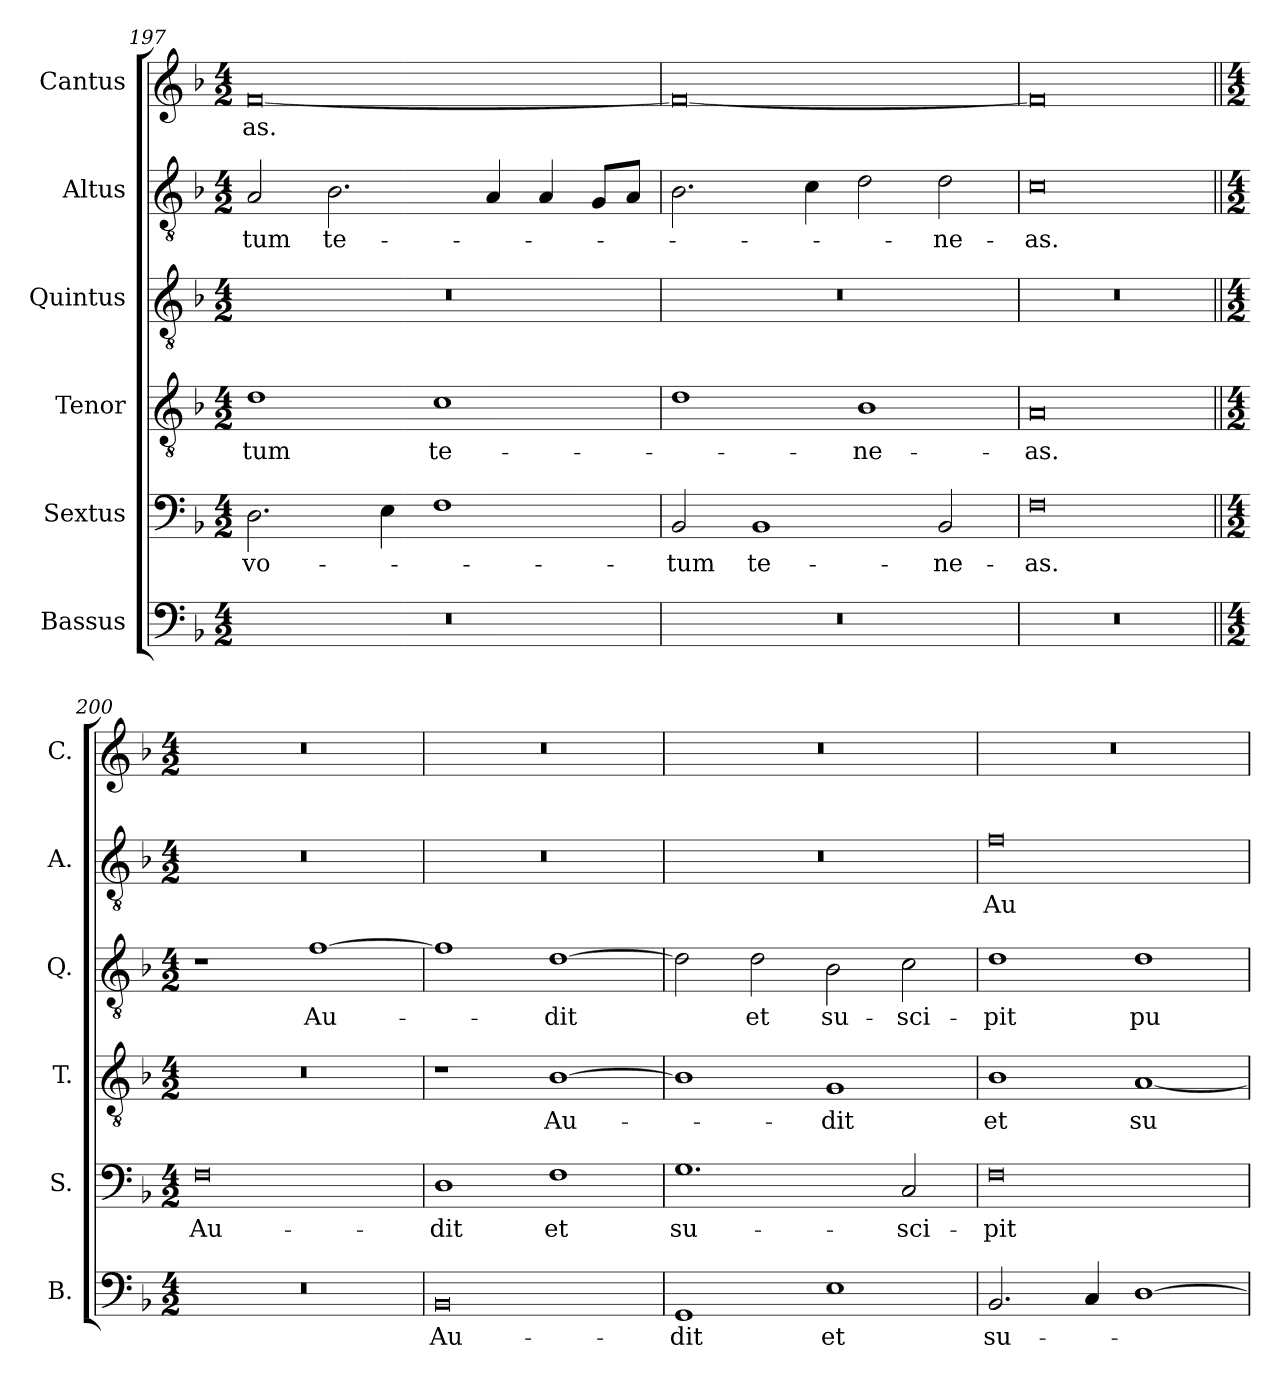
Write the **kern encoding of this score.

**kern	**text	**kern	**text	**kern	**text	**kern	**text	**kern	**text	**kern	**text
*part6	*part6	*part5	*part5	*part4	*part4	*part3	*part3	*part2	*part2	*part1	*part1
*staff6	*staff6	*staff5	*staff5	*staff4	*staff4	*staff3	*staff3	*staff2	*staff2	*staff1	*staff1
*I"Bassus	*	*I"Sextus	*	*I"Tenor	*	*I"Quintus	*	*I"Altus	*	*I"Cantus	*
*I'B.	*	*I'S.	*	*I'T.	*	*I'Q.	*	*I'A.	*	*I'C.	*
*clefF4	*	*clefF4	*	*clefGv2	*	*clefGv2	*	*clefGv2	*	*clefG2	*
*k[b-]	*	*k[b-]	*	*k[b-]	*	*k[b-]	*	*k[b-]	*	*k[b-]	*
*F:	*	*F:	*	*F:	*	*F:	*	*F:	*	*F:	*
*M4/2	*	*M4/2	*	*M4/2	*	*M4/2	*	*M4/2	*	*M4/2	*
=197	=197	=197	=197	=197	=197	=197	=197	=197	=197	=197	=197
0r	.	2.D\	vo-	1d	-tum	0r	.	2A/	-tum	[0f	-as.
.	.	.	.	.	.	.	.	2.B-\	te-	.	.
.	.	4E\	.	.	.	.	.	.	.	.	.
.	.	1F	.	1c	te-	.	.	.	.	.	.
.	.	.	.	.	.	.	.	4A/	.	.	.
.	.	.	.	.	.	.	.	4A/	.	.	.
.	.	.	.	.	.	.	.	8G/L	.	.	.
.	.	.	.	.	.	.	.	8A/J	.	.	.
=198	=198	=198	=198	=198	=198	=198	=198	=198	=198	=198	=198
0r	.	2BB-/	-tum	1d	.	0r	.	2.B-\	.	0f_	.
.	.	1BB-	te-	.	.	.	.	.	.	.	.
.	.	.	.	.	.	.	.	4c\	.	.	.
.	.	.	.	1B-	-ne-	.	.	2d\	.	.	.
.	.	2BB-/	-ne-	.	.	.	.	2d\	-ne-	.	.
=199	=199	=199	=199	=199	=199	=199	=199	=199	=199	=199	=199
0r	.	0F	-as.	0A	-as.	0r	.	0c	-as.	0f]	.
=200||	=200||	=200||	=200||	=200||	=200||	=200||	=200||	=200||	=200||	=200||	=200||
*M4/2	*	*M4/2	*	*M4/2	*	*M4/2	*	*M4/2	*	*M4/2	*
0r	.	0F	Au-	0r	.	1r	.	0r	.	0r	.
.	.	.	.	.	.	[1f	Au-	.	.	.	.
=201	=201	=201	=201	=201	=201	=201	=201	=201	=201	=201	=201
0BB-	Au-	1D	-dit	1r	.	1f]	.	0r	.	0r	.
.	.	1F	et	[1B-	Au-	[1d	-dit	.	.	.	.
=202	=202	=202	=202	=202	=202	=202	=202	=202	=202	=202	=202
1GG	-dit	1.G	su-	1B-]	.	2d\]	.	0r	.	0r	.
.	.	.	.	.	.	2d\	et	.	.	.	.
1E	et	.	.	1G	-dit	2B-\	su-	.	.	.	.
.	.	2C/	-sci-	.	.	2c\	-sci-	.	.	.	.
!!LO:PB:g=z
=203	=203	=203	=203	=203	=203	=203	=203	=203	=203	=203	=203
2.BB-/	su-	0F	-pit	1B-	et	1d	-pit	0f	Au-	0r	.
4C/	.	.	.	.	.	.	.	.	.	.	.
[1D	.	.	.	[1A	su-	1d	pu-	.	.	.	.
=	=	=	=	=	=	=	=	=	=	=	=
*-	*-	*-	*-	*-	*-	*-	*-	*-	*-	*-	*-
